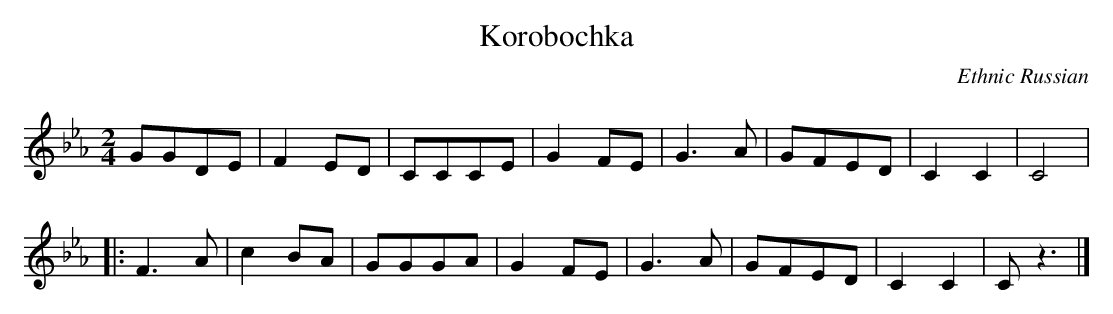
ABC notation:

X:1
T:Korobochka
O:Ethnic Russian
M:2/4
L:1/8
K:Cm
GGDE | F2 ED | CCCE | G2 FE | \
G3 A | GFED | C2 C2 | C4 |
|: F3 A | c2 BA | GGGA | G2 FE | \
G3 A | GFED | C2 C2 | C z3 |]
